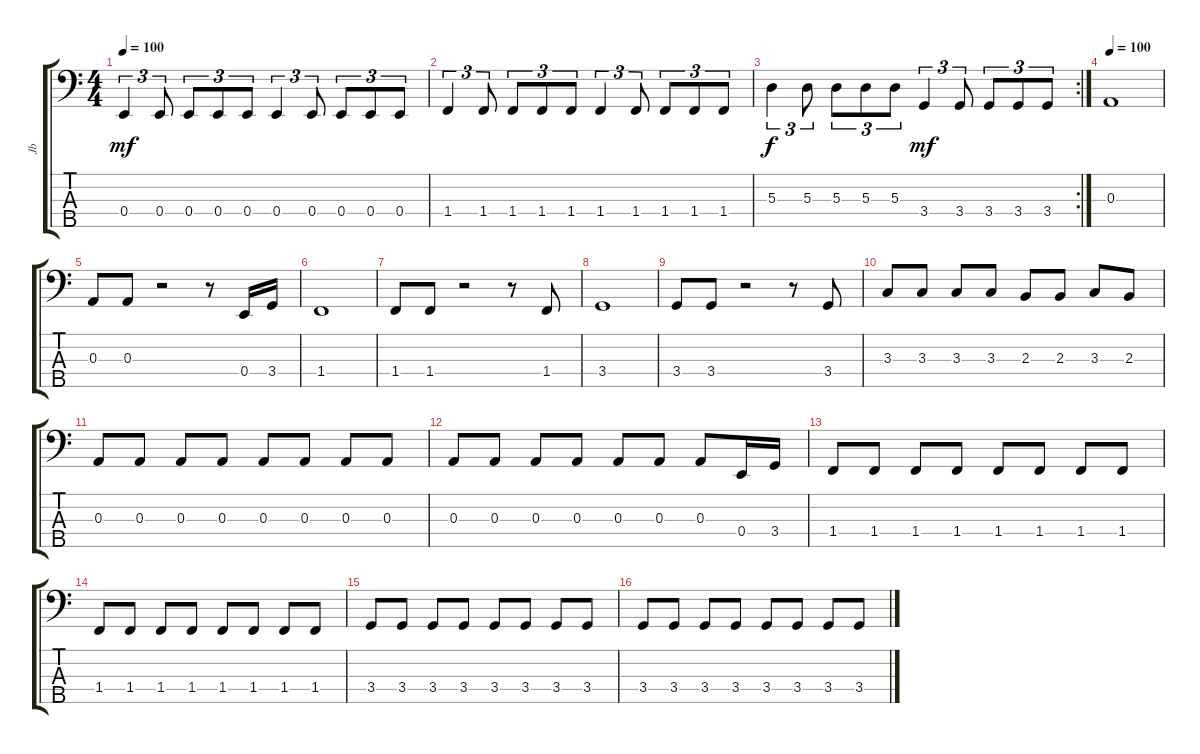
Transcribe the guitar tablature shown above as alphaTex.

\track ("Jb" "Jb") {instrument electricbassfinger}
\staff {score tabs}
\tuning (G2 D2 A1 E1 B0) {hide}
\ts (4 4)
\tempo 100
\clef f4
\ks c
0.4.4{tu (3 2) dy mf} 0.4.8{tu (3 2)} 0.4.8{tu (3 2)} 0.4.8{tu (3 2)} 0.4.8{tu (3 2)} 0.4.4{tu (3 2)} 0.4.8{tu (3 2)} 0.4.8{tu (3 2)} 0.4.8{tu (3 2)} 0.4.8{tu (3 2)} |
1.4.4{tu (3 2)} 1.4.8{tu (3 2)} 1.4.8{tu (3 2)} 1.4.8{tu (3 2)} 1.4.8{tu (3 2)} 1.4.4{tu (3 2)} 1.4.8{tu (3 2)} 1.4.8{tu (3 2)} 1.4.8{tu (3 2)} 1.4.8{tu (3 2)} |
\rc 2
5.3.4{tu (3 2) dy f} 5.3.8{tu (3 2)} 5.3.8{tu (3 2)} 5.3.8{tu (3 2)} 5.3.8{tu (3 2)} 3.4.4{tu (3 2) dy mf} 3.4.8{tu (3 2)} 3.4.8{tu (3 2)} 3.4.8{tu (3 2)} 3.4.8{tu (3 2)} |
\tempo 100
0.3.1 |
0.3.8 0.3.8 r.2 r.8 0.4.16 3.4.16 |
1.4.1 |
1.4.8 1.4.8 r.2 r.8 1.4.8 |
3.4.1 |
3.4.8 3.4.8 r.2 r.8 3.4.8 |
3.3.8 3.3.8 3.3.8 3.3.8 2.3.8 2.3.8 3.3.8 2.3.8 |
0.3.8 0.3.8 0.3.8 0.3.8 0.3.8 0.3.8 0.3.8 0.3.8 |
0.3.8 0.3.8 0.3.8 0.3.8 0.3.8 0.3.8 0.3.8 0.4.16 3.4.16 |
1.4.8 1.4.8 1.4.8 1.4.8 1.4.8 1.4.8 1.4.8 1.4.8 |
1.4.8 1.4.8 1.4.8 1.4.8 1.4.8 1.4.8 1.4.8 1.4.8 |
3.4.8 3.4.8 3.4.8 3.4.8 3.4.8 3.4.8 3.4.8 3.4.8 |
3.4.8 3.4.8 3.4.8 3.4.8 3.4.8 3.4.8 3.4.8 3.4.8
